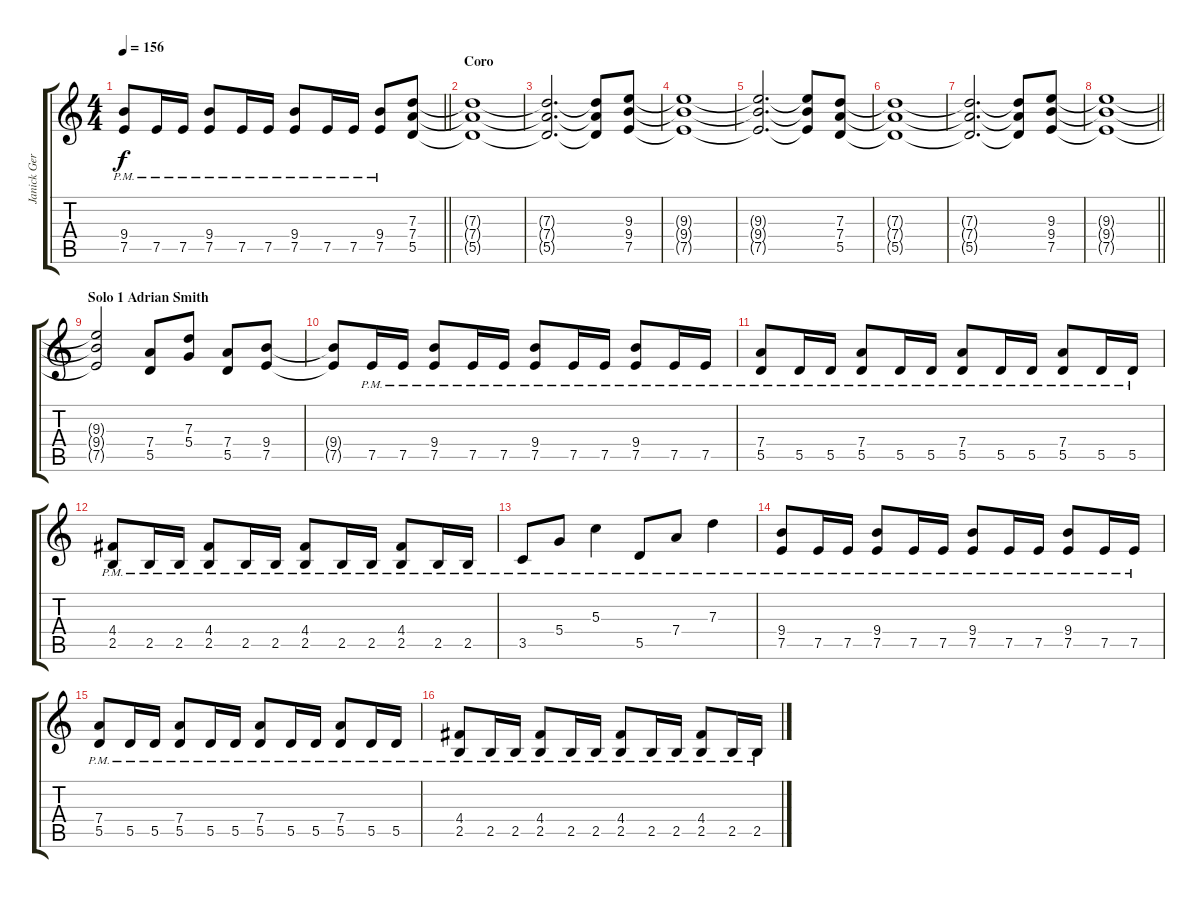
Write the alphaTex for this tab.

\track ("Janick Gers" "Janick Ger") {instrument distortionguitar}
\staff {score tabs}
\tuning (E4 B3 G3 D3 A2 E2) {hide}
\ts (4 4)
\tempo 156
\clef g2
\barLineRight lightlight
\ks c
(9.4{pm} 7.5{pm}).8{dy f} 7.5{pm}.16 7.5{pm}.16 (9.4{pm} 7.5{pm}).8 7.5{pm}.16 7.5{pm}.16 (9.4{pm} 7.5{pm}).8 7.5{pm}.16 7.5{pm}.16 (9.4{pm} 7.5{pm}).8 (7.3 7.4 5.5).8 |
\section ("" "Coro")
(7.3{t} 7.4{t} 5.5{t}).1 |
(7.3{t} 7.4{t} 5.5{t}).2{d} (7.3{t} 7.4{t} 5.5{t}).8 (9.3 9.4 7.5).8 |
(9.3{t} 9.4{t} 7.5{t}).1 |
(9.3{t} 9.4{t} 7.5{t}).2{d} (9.3{t} 9.4{t} 7.5{t}).8 (7.3 7.4 5.5).8 |
(7.3{t} 7.4{t} 5.5{t}).1 |
(7.3{t} 7.4{t} 5.5{t}).2{d} (7.3{t} 7.4{t} 5.5{t}).8 (9.3 9.4 7.5).8 |
\barLineRight lightlight
(9.3{t} 9.4{t} 7.5{t}).1 |
\section ("" "Solo 1 Adrian Smith")
(9.3{t} 9.4{t} 7.5{t}).2 (7.4 5.5).8 (7.3 5.4).8 (7.4 5.5).8 (9.4 7.5).8 |
(9.4{t} 7.5{t}).8 7.5{pm}.16 7.5{pm}.16 (9.4{pm} 7.5{pm}).8 7.5{pm}.16 7.5{pm}.16 (9.4{pm} 7.5{pm}).8 7.5{pm}.16 7.5{pm}.16 (9.4{pm} 7.5{pm}).8 7.5{pm}.16 7.5{pm}.16 |
(7.4{pm} 5.5{pm}).8 5.5{pm}.16 5.5{pm}.16 (7.4{pm} 5.5{pm}).8 5.5{pm}.16 5.5{pm}.16 (7.4{pm} 5.5{pm}).8 5.5{pm}.16 5.5{pm}.16 (7.4{pm} 5.5{pm}).8 5.5{pm}.16 5.5{pm}.16 |
(4.4{pm} 2.5{pm}).8 2.5{pm}.16 2.5{pm}.16 (4.4{pm} 2.5{pm}).8 2.5{pm}.16 2.5{pm}.16 (4.4{pm} 2.5{pm}).8 2.5{pm}.16 2.5{pm}.16 (4.4{pm} 2.5{pm}).8 2.5{pm}.16 2.5{pm}.16 |
3.5{pm}.8 5.4{pm}.8 5.3{pm}.4 5.5{pm}.8 7.4{pm}.8 7.3{pm}.4 |
(9.4{pm} 7.5{pm}).8 7.5{pm}.16 7.5{pm}.16 (9.4{pm} 7.5{pm}).8 7.5{pm}.16 7.5{pm}.16 (9.4{pm} 7.5{pm}).8 7.5{pm}.16 7.5{pm}.16 (9.4{pm} 7.5{pm}).8 7.5{pm}.16 7.5{pm}.16 |
(7.4{pm} 5.5{pm}).8 5.5{pm}.16 5.5{pm}.16 (7.4{pm} 5.5{pm}).8 5.5{pm}.16 5.5{pm}.16 (7.4{pm} 5.5{pm}).8 5.5{pm}.16 5.5{pm}.16 (7.4{pm} 5.5{pm}).8 5.5{pm}.16 5.5{pm}.16 |
(4.4{pm} 2.5{pm}).8 2.5{pm}.16 2.5{pm}.16 (4.4{pm} 2.5{pm}).8 2.5{pm}.16 2.5{pm}.16 (4.4{pm} 2.5{pm}).8 2.5{pm}.16 2.5{pm}.16 (4.4{pm} 2.5{pm}).8 2.5{pm}.16 2.5{pm}.16
